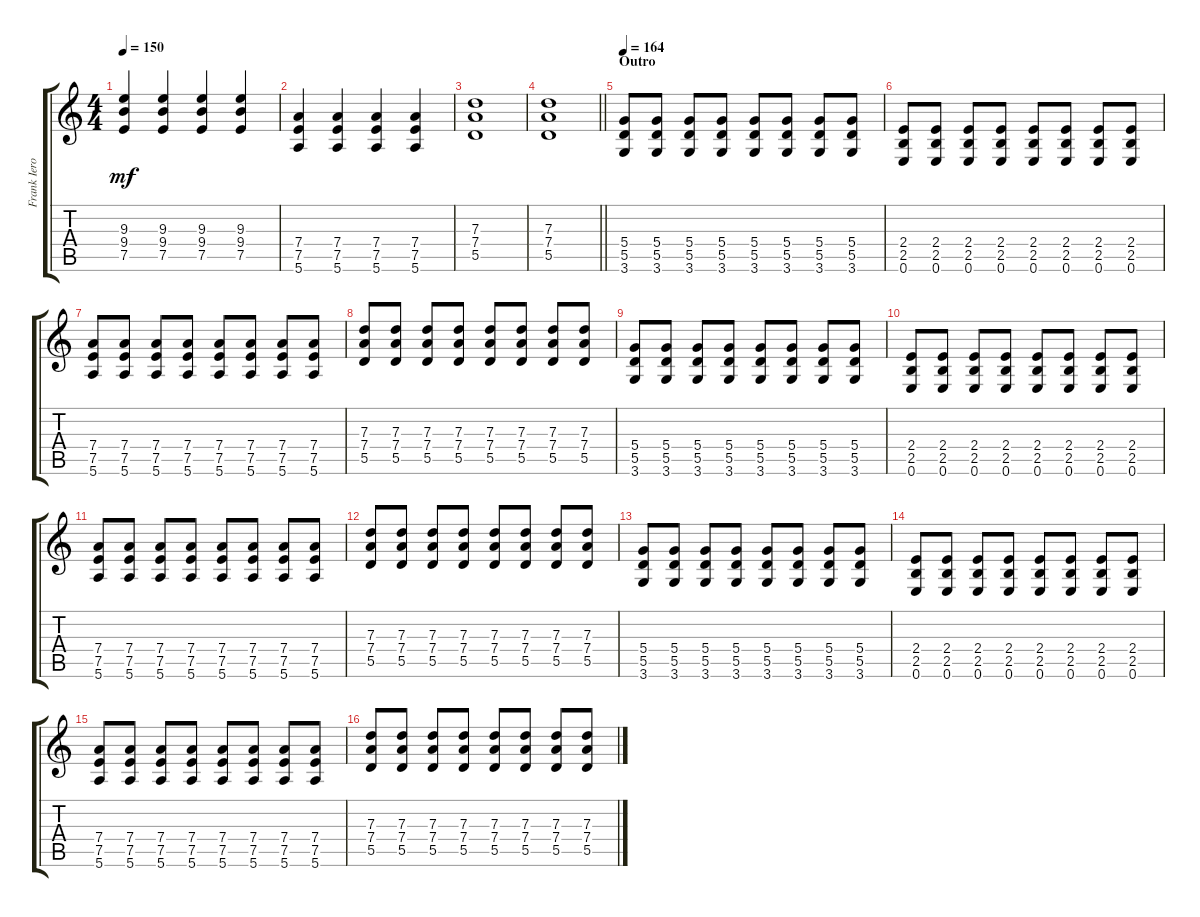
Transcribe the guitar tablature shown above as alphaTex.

\track ("Frank Iero" "Frank Iero") {instrument distortionguitar}
\staff {score tabs}
\tuning (E4 B3 G3 D3 A2 E2) {hide}
\ts (4 4)
\tempo 150
\clef g2
\ks c
(9.3 9.4 7.5).4{dy mf} (9.3 9.4 7.5).4 (9.3 9.4 7.5).4 (9.3 9.4 7.5).4 |
(7.4 7.5 5.6).4 (7.4 7.5 5.6).4 (7.4 7.5 5.6).4 (7.4 7.5 5.6).4 |
(7.3 7.4 5.5).1 |
\barLineRight lightlight
(7.3 7.4 5.5).1 |
\section ("" "Outro")
\tempo 164
(5.4 5.5 3.6).8 (5.4 5.5 3.6).8 (5.4 5.5 3.6).8 (5.4 5.5 3.6).8 (5.4 5.5 3.6).8 (5.4 5.5 3.6).8 (5.4 5.5 3.6).8 (5.4 5.5 3.6).8 |
(2.4 2.5 0.6).8 (2.4 2.5 0.6).8 (2.4 2.5 0.6).8 (2.4 2.5 0.6).8 (2.4 2.5 0.6).8 (2.4 2.5 0.6).8 (2.4 2.5 0.6).8 (2.4 2.5 0.6).8 |
(7.4 7.5 5.6).8 (7.4 7.5 5.6).8 (7.4 7.5 5.6).8 (7.4 7.5 5.6).8 (7.4 7.5 5.6).8 (7.4 7.5 5.6).8 (7.4 7.5 5.6).8 (7.4 7.5 5.6).8 |
(7.3 7.4 5.5).8 (7.3 7.4 5.5).8 (7.3 7.4 5.5).8 (7.3 7.4 5.5).8 (7.3 7.4 5.5).8 (7.3 7.4 5.5).8 (7.3 7.4 5.5).8 (7.3 7.4 5.5).8 |
(5.4 5.5 3.6).8 (5.4 5.5 3.6).8 (5.4 5.5 3.6).8 (5.4 5.5 3.6).8 (5.4 5.5 3.6).8 (5.4 5.5 3.6).8 (5.4 5.5 3.6).8 (5.4 5.5 3.6).8 |
(2.4 2.5 0.6).8 (2.4 2.5 0.6).8 (2.4 2.5 0.6).8 (2.4 2.5 0.6).8 (2.4 2.5 0.6).8 (2.4 2.5 0.6).8 (2.4 2.5 0.6).8 (2.4 2.5 0.6).8 |
(7.4 7.5 5.6).8 (7.4 7.5 5.6).8 (7.4 7.5 5.6).8 (7.4 7.5 5.6).8 (7.4 7.5 5.6).8 (7.4 7.5 5.6).8 (7.4 7.5 5.6).8 (7.4 7.5 5.6).8 |
(7.3 7.4 5.5).8 (7.3 7.4 5.5).8 (7.3 7.4 5.5).8 (7.3 7.4 5.5).8 (7.3 7.4 5.5).8 (7.3 7.4 5.5).8 (7.3 7.4 5.5).8 (7.3 7.4 5.5).8 |
(5.4 5.5 3.6).8 (5.4 5.5 3.6).8 (5.4 5.5 3.6).8 (5.4 5.5 3.6).8 (5.4 5.5 3.6).8 (5.4 5.5 3.6).8 (5.4 5.5 3.6).8 (5.4 5.5 3.6).8 |
(2.4 2.5 0.6).8 (2.4 2.5 0.6).8 (2.4 2.5 0.6).8 (2.4 2.5 0.6).8 (2.4 2.5 0.6).8 (2.4 2.5 0.6).8 (2.4 2.5 0.6).8 (2.4 2.5 0.6).8 |
(7.4 7.5 5.6).8 (7.4 7.5 5.6).8 (7.4 7.5 5.6).8 (7.4 7.5 5.6).8 (7.4 7.5 5.6).8 (7.4 7.5 5.6).8 (7.4 7.5 5.6).8 (7.4 7.5 5.6).8 |
(7.3 7.4 5.5).8 (7.3 7.4 5.5).8 (7.3 7.4 5.5).8 (7.3 7.4 5.5).8 (7.3 7.4 5.5).8 (7.3 7.4 5.5).8 (7.3 7.4 5.5).8 (7.3 7.4 5.5).8
